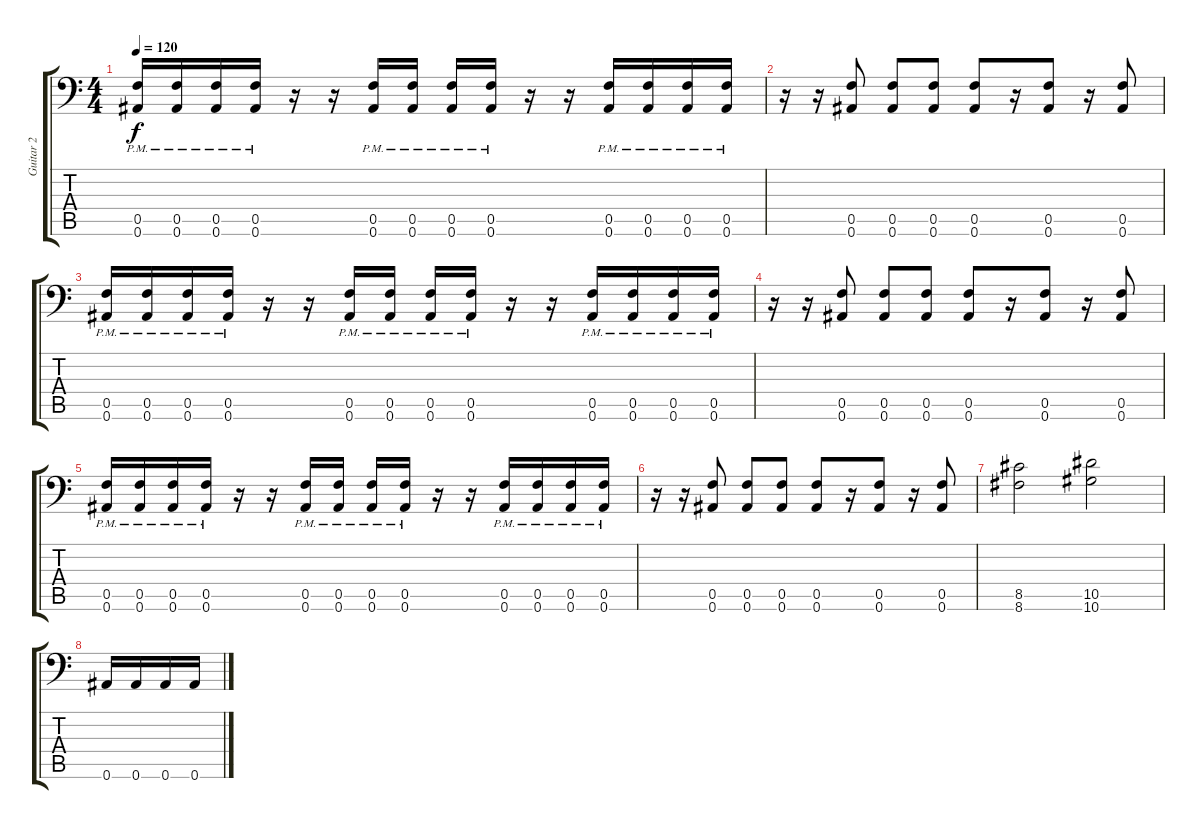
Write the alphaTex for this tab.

\track ("Guitar 2" "Guitar 2") {instrument distortionguitar}
\staff {score tabs}
\tuning (C4 G3 Eb3 Bb2 F2 Bb1) {hide}
\ts (4 4)
\tempo 120
\clef f4
\ks c
(0.5{pm} 0.6{pm}).16{dy f} (0.5{pm} 0.6{pm}).16 (0.5{pm} 0.6{pm}).16 (0.5{pm} 0.6{pm}).16 r.16 r.16 (0.5{pm} 0.6{pm}).16 (0.5{pm} 0.6{pm}).16 (0.5{pm} 0.6{pm}).16 (0.5{pm} 0.6{pm}).16 r.16 r.16 (0.5{pm} 0.6{pm}).16 (0.5{pm} 0.6{pm}).16 (0.5{pm} 0.6{pm}).16 (0.5{pm} 0.6{pm}).16 |
r.16 r.16 (0.5 0.6).8 (0.5 0.6).8 (0.5 0.6).8 (0.5 0.6).8 r.16 (0.5 0.6).8 r.16 (0.5 0.6).8 |
(0.5{pm} 0.6{pm}).16 (0.5{pm} 0.6{pm}).16 (0.5{pm} 0.6{pm}).16 (0.5{pm} 0.6{pm}).16 r.16 r.16 (0.5{pm} 0.6{pm}).16 (0.5{pm} 0.6{pm}).16 (0.5{pm} 0.6{pm}).16 (0.5{pm} 0.6{pm}).16 r.16 r.16 (0.5{pm} 0.6{pm}).16 (0.5{pm} 0.6{pm}).16 (0.5{pm} 0.6{pm}).16 (0.5{pm} 0.6{pm}).16 |
r.16 r.16 (0.5 0.6).8 (0.5 0.6).8 (0.5 0.6).8 (0.5 0.6).8 r.16 (0.5 0.6).8 r.16 (0.5 0.6).8 |
(0.5{pm} 0.6{pm}).16 (0.5{pm} 0.6{pm}).16 (0.5{pm} 0.6{pm}).16 (0.5{pm} 0.6{pm}).16 r.16 r.16 (0.5{pm} 0.6{pm}).16 (0.5{pm} 0.6{pm}).16 (0.5{pm} 0.6{pm}).16 (0.5{pm} 0.6{pm}).16 r.16 r.16 (0.5{pm} 0.6{pm}).16 (0.5{pm} 0.6{pm}).16 (0.5{pm} 0.6{pm}).16 (0.5{pm} 0.6{pm}).16 |
r.16 r.16 (0.5 0.6).8 (0.5 0.6).8 (0.5 0.6).8 (0.5 0.6).8 r.16 (0.5 0.6).8 r.16 (0.5 0.6).8 |
(8.5 8.6).2 (10.5 10.6).2 |
0.6.16 0.6.16 0.6.16 0.6.16
